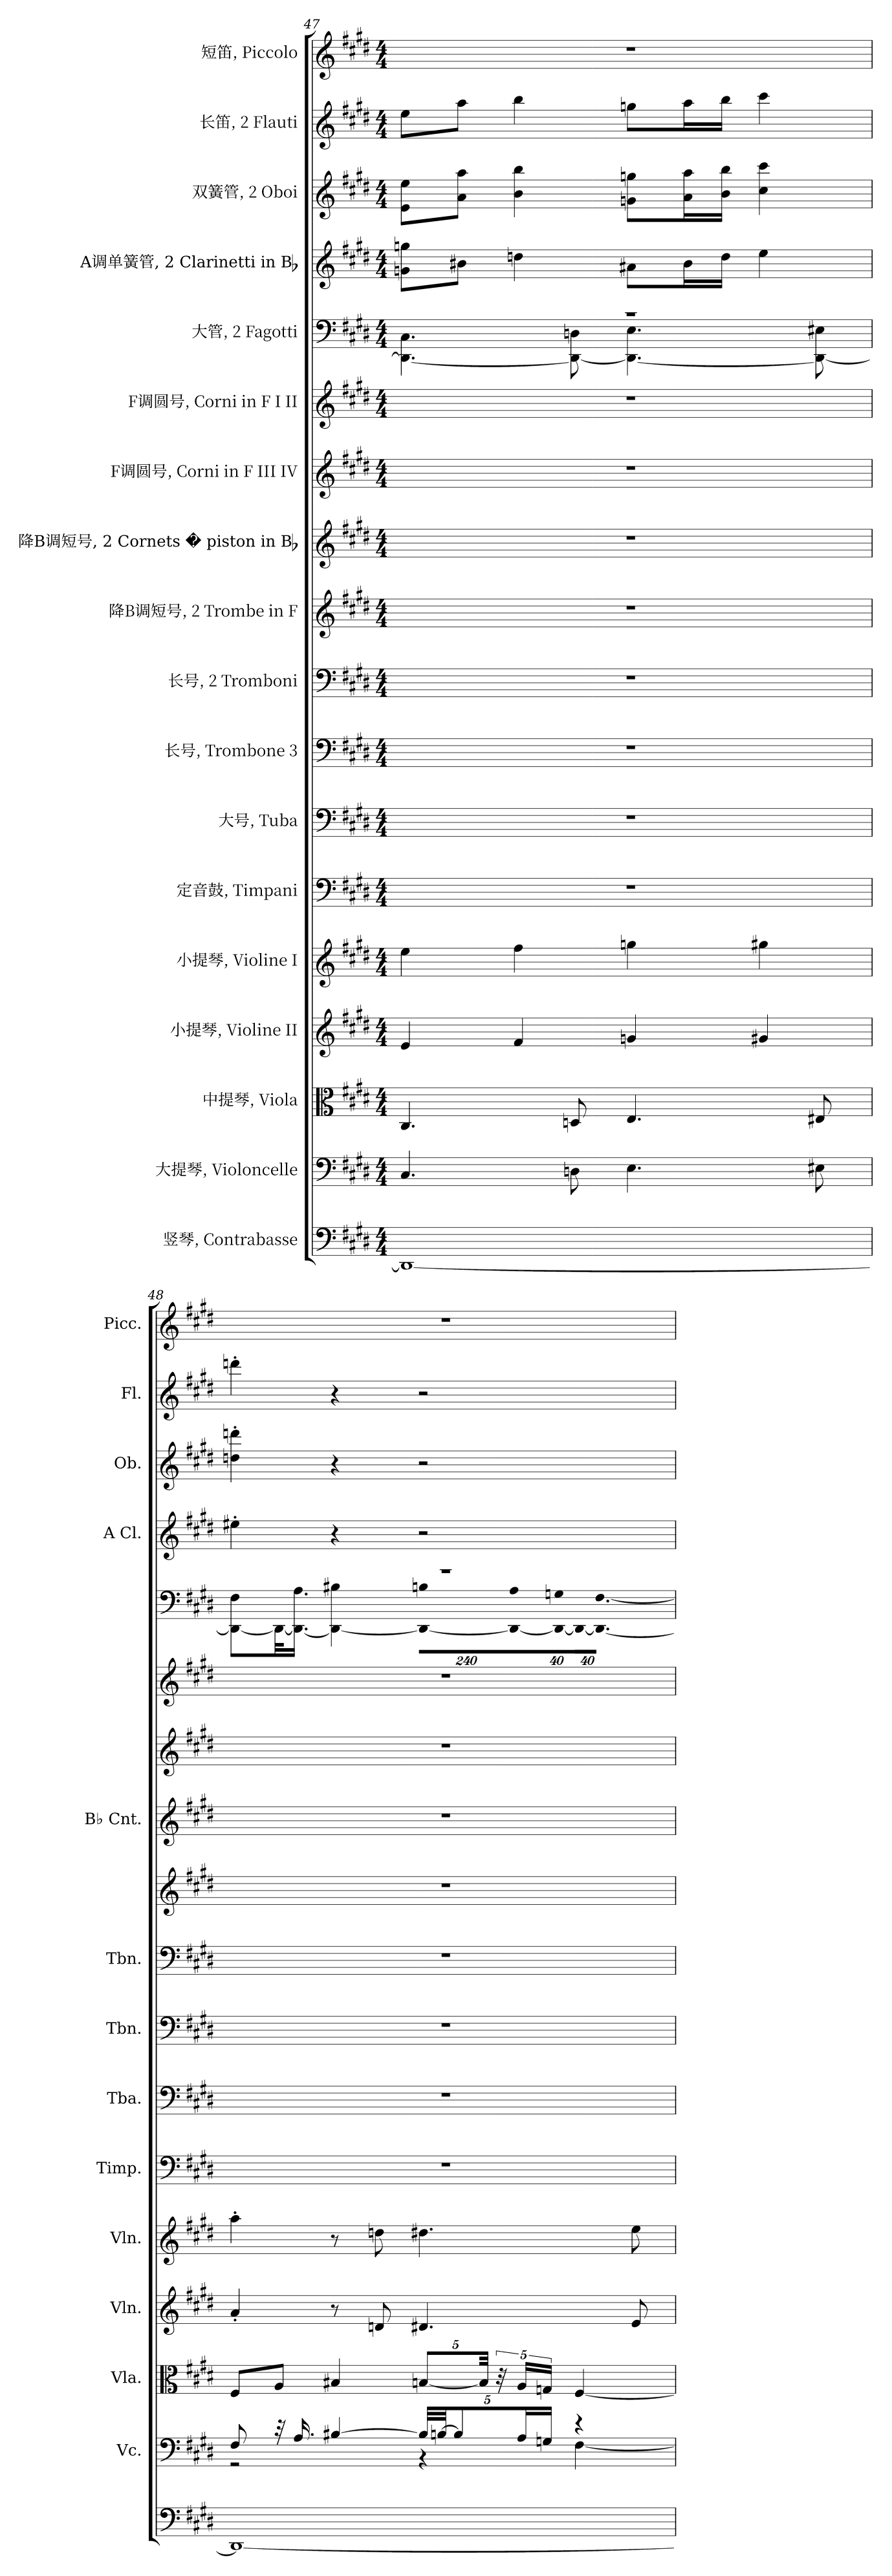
**kern	**kern	**kern	**kern	**kern	**kern	**kern	**kern	**kern	**kern	**kern	**kern	**kern	**kern	**kern	**kern	**kern	**kern
*part18	*part17	*part16	*part15	*part14	*part13	*part12	*part11	*part10	*part9	*part8	*part7	*part6	*part5	*part4	*part3	*part2	*part1
*staff18	*staff17	*staff16	*staff15	*staff14	*staff13	*staff12	*staff11	*staff10	*staff9	*staff8	*staff7	*staff6	*staff5	*staff4	*staff3	*staff2	*staff1
*I"竖琴, Contrabasse	*I"大提琴, Violoncelle	*I"中提琴, Viola	*I"小提琴, Violine II	*I"小提琴, Violine I	*I"定音鼓, Timpani	*I"大号, Tuba	*I"长号, Trombone 3	*I"长号, 2 Tromboni	*I"降B调短号, 2 Trombe in F	*I"降B调短号, 2 Cornets � piston in Bb	*I"F调圆号, Corni in F III IV	*I"F调圆号, Corni in F I II	*I"大管, 2 Fagotti	*I"A调单簧管, 2 Clarinetti in Bb	*I"双簧管, 2 Oboi	*I"长笛, 2 Flauti	*I"短笛, Piccolo
*	*I'Vc.	*I'Vla.	*I'Vln.	*I'Vln.	*I'Timp.	*I'Tba.	*I'Tbn.	*I'Tbn.	*	*I'B♭ Cnt.	*	*	*	*I'A Cl.	*I'Ob.	*I'Fl.	*I'Picc.
*clefF4	*clefF4	*clefC3	*clefG2	*clefG2	*clefF4	*clefF4	*clefF4	*clefF4	*clefG2	*clefG2	*clefG2	*clefG2	*clefF4	*clefG2	*clefG2	*clefG2	*clefG2
*	*	*	*	*	*	*	*	*	*ITrd1c2	*ITrd1c2	*ITrd4c7	*ITrd4c7	*	*ITrd2c3	*	*	*ITrd-7c-12
*k[f#c#g#d#]	*k[f#c#g#d#]	*k[f#c#g#d#]	*k[f#c#g#d#]	*k[f#c#g#d#]	*k[f#c#g#d#]	*k[f#c#g#d#]	*k[f#c#g#d#]	*k[f#c#g#d#]	*k[f#c#]	*k[f#c#]	*k[f#c#g#]	*k[f#c#g#]	*k[f#c#g#d#]	*k[f#c#g#d#a#e#b#]	*k[f#c#g#d#]	*k[f#c#g#d#]	*k[f#c#g#d#]
*M4/4	*M4/4	*M4/4	*M4/4	*M4/4	*M4/4	*M4/4	*M4/4	*M4/4	*M4/4	*M4/4	*M4/4	*M4/4	*M4/4	*M4/4	*M4/4	*M4/4	*M4/4
*MM122	*MM122	*MM122	*MM122	*MM122	*MM122	*MM122	*MM122	*MM122	*MM122	*MM122	*MM122	*MM122	*MM122	*MM122	*MM122	*MM122	*MM122
=47	=47	=47	=47	=47	=47	=47	=47	=47	=47	=47	=47	=47	=47	=47	=47	=47	=47
*	*	*	*	*	*	*	*	*	*	*	*	*	*^	*	*	*	*
1DD_	4.C#/	4.C#/	4e/	4ee\	1r	1r	1r	1r	1r	1r	1r	1r	1r	4.DD\_ 4.C#\	8en\ 8een\L	8e\ 8ee\L	8ee\L	1r
.	.	.	.	.	.	.	.	.	.	.	.	.	.	.	8g##X\J	8a\ 8aa\J	8aa\J	.
.	.	.	4f#/	4ff#\	.	.	.	.	.	.	.	.	.	.	4bn\	4b\ 4bb\	4bb\	.
.	8Dn\	8Dn/	.	.	.	.	.	.	.	.	.	.	.	8DD\_ 8Dn\	.	.	.	.
.	4.E\	4.E/	4gn/	4ggn\	.	.	.	.	.	.	.	.	.	4.DD\_ 4.E\	8f##X\L	8gn\ 8ggn\L	8ggn\L	.
.	.	.	.	.	.	.	.	.	.	.	.	.	.	.	16g##\L	16a\ 16aa\L	16aa\L	.
.	.	.	.	.	.	.	.	.	.	.	.	.	.	.	16b\JJ	16b\ 16bb\JJ	16bb\JJ	.
.	.	.	4g#X/	4gg#X\	.	.	.	.	.	.	.	.	.	.	4cc#\	4cc#\ 4ccc#\	4ccc#\	.
.	8E#X\	8E#X/	.	.	.	.	.	.	.	.	.	.	.	8DD\_ 8E#X\	.	.	.	.
!!LO:PB:g=z
=48	=48	=48	=48	=48	=48	=48	=48	=48	=48	=48	=48	=48	=48	=48	=48	=48	=48	=48
*	*	*	*	*	*	*	*	*	*	*	*	*	*	*	*	*	*	*MM122
*	*^	*	*	*	*	*	*	*	*	*	*	*	*	*	*	*	*	*
1DD_	8F#/	2r	8F#/L	4a'/	4aa'\	1r	1r	1r	1r	1r	1r	1r	1r	1r	8DD\_ 8F#\L	4cc##X'\	4ddn\' 4dddn\'	4dddn'\	1r
.	32r	.	8A/J	.	.	.	.	.	.	.	.	.	.	.	32DD\KL_	.	.	.	.
.	16.A/	.	.	.	.	.	.	.	.	.	.	.	.	.	16.DD\_ 16.A\JJ	.	.	.	.
.	[4B#X/	.	4B#X/	8r	8r	.	.	.	.	.	.	.	.	.	4DD\_ 4B#X\	4r	4r	4r	.
.	.	.	.	8dn/	8ddn\	.	.	.	.	.	.	.	.	.	.	.	.	.	.
*	*Xbrackettup	*	*	*	*	*	*	*	*	*	*	*	*	*	*Xbrackettup	*	*	*	*
!	!	!	!	!	!	!	!	!	!	!	!	!	!	!	!LO:N:vis=8	!	!	!	!
.	40B#/LLL]	4r	[10Bn/L	4.d#X/	4.dd#X\	.	.	.	.	.	.	.	.	.	960%137DD\_ 960%137Bn\L	2r	2r	2r	.
.	[40Bn/JJ	.	.	.	.	.	.	.	.	.	.	.	.	.	.	.	.	.	.
.	10B/]	.	.	.	.	.	.	.	.	.	.	.	.	.	.	.	.	.	.
.	.	.	40B/Jkk]	.	.	.	.	.	.	.	.	.	.	.	.	.	.	.	.
.	.	.	40r	.	.	.	.	.	.	.	.	.	.	.	.	.	.	.	.
!	!	!	!	!	!	!	!	!	!	!	!	!	!	!	!LO:N:vis=16	!	!	!	!
.	.	.	.	.	.	.	.	.	.	.	.	.	.	.	1920%137DD\_ 1920%137A\L	.	.	.	.
.	20A/L	.	20A/LL	.	.	.	.	.	.	.	.	.	.	.	.	.	.	.	.
.	20Gn/JJ	.	20Gn/JJ	.	.	.	.	.	.	.	.	.	.	.	.	.	.	.	.
!	!	!	!	!	!	!	!	!	!	!	!	!	!	!	!LO:N:vis=32	!	!	!	!
.	.	.	.	.	.	.	.	.	.	.	.	.	.	.	640%23DD\_ 640%23Gn\JJk	.	.	.	.
!	!	!	!	!	!	!	!	!	!	!	!	!	!	!	!LO:N:vis=32	!	!	!	!
.	4r	[4F#\	[4F#/	.	.	.	.	.	.	.	.	.	.	.	640%23DD\KKL_	.	.	.	.
!	!	!	!	!	!	!	!	!	!	!	!	!	!	!	!LO:N:vis=4.	!	!	!	!
.	.	.	.	.	.	.	.	.	.	.	.	.	.	.	640%137DD\_ [640%137F#\J	.	.	.	.
.	.	.	.	8e/	8ee\	.	.	.	.	.	.	.	.	.	.	.	.	.	.
*	*v	*v	*	*	*	*	*	*	*	*	*	*	*	*v	*v	*	*	*	*
=	=	=	=	=	=	=	=	=	=	=	=	=	=	=	=	=	=
*-	*-	*-	*-	*-	*-	*-	*-	*-	*-	*-	*-	*-	*-	*-	*-	*-	*-
